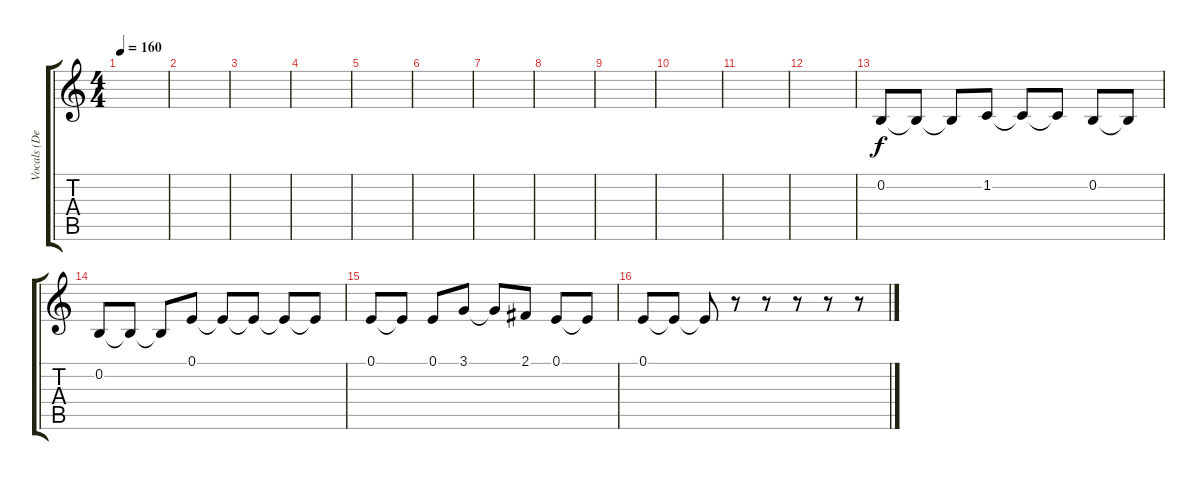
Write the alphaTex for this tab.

\track ("Vocals (Dexter)" "Vocals (De") {instrument oboe}
\staff {score tabs}
\tuning (E4 B3 G3 D3 A2 E2) {hide}
\ts (4 4)
\tempo 160
\clef g2
\ks c
|
|
|
|
|
|
|
|
|
|
|
|
0.2.8 0.2{t}.8 0.2{t}.8 1.2.8 1.2{t}.8 1.2{t}.8 0.2.8 0.2{t}.8 |
0.2.8 0.2{t}.8 0.2{t}.8 0.1.8 0.1{t}.8 0.1{t}.8 0.1{t}.8 0.1{t}.8 |
0.1.8 0.1{t}.8 0.1.8 3.1.8 3.1{t}.8 2.1.8 0.1.8 0.1{t}.8 |
0.1.8 0.1{t}.8 0.1{t}.8 r.8 r.8 r.8 r.8 r.8
